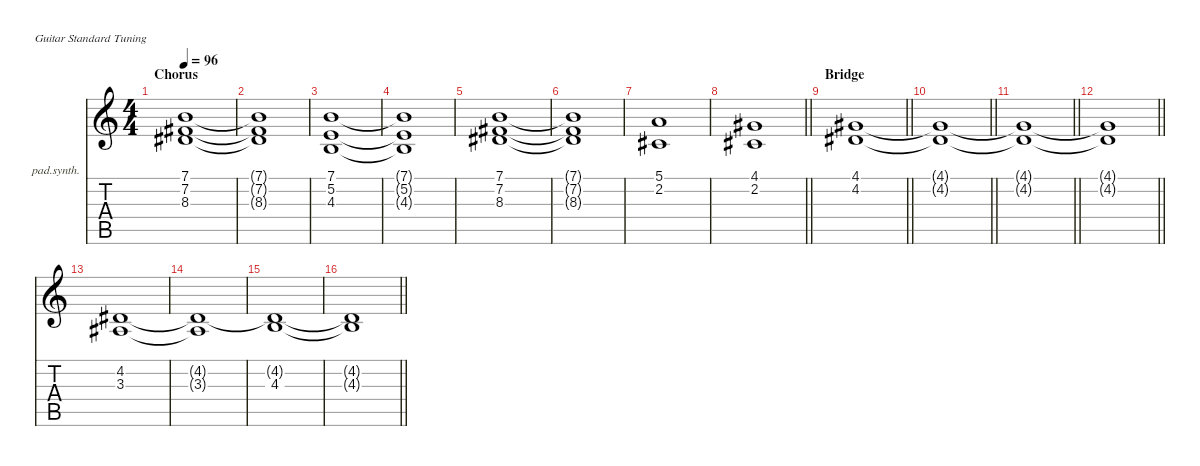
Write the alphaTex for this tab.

\defaultSystemsLayout 4
\hideDynamics
\bracketExtendMode nobrackets
\firstSystemTrackNameOrientation horizontal
\otherSystemsTrackNameOrientation horizontal
\track ("Keyboards" "pad.synth.") {instrument pad2warm}
\staff {score tabs}
\tuning (E4 B3 G3 D3 A2 E2)
\ts (4 4)
\section ("" "Chorus")
\tempo 96
\clef g2
\ks c
(7.1 7.2{acc #} 8.3{acc #}).1{dy f beam Up} |
(7.1{t} 7.2{t acc #} 8.3{t acc #}).1{beam Up} |
(7.1 5.2 4.3).1{beam Up} |
(7.1{t} 5.2{t} 4.3{t}).1{beam Up} |
(7.1 7.2{acc #} 8.3{acc #}).1{beam Up} |
(7.1{t} 7.2{t acc #} 8.3{t acc #}).1{beam Up} |
(5.1 2.2{acc #}).1{beam Up} |
\barLineRight lightlight
(4.1{acc #} 2.2{acc #}).1{beam Up} |
\section ("" "Bridge")
\barLineRight lightlight
(4.1{acc #} 4.2{acc #}).1{beam Up} |
\barLineRight lightlight
(4.1{t acc #} 4.2{t acc #}).1{beam Up} |
\barLineRight lightlight
(4.1{t acc #} 4.2{t acc #}).1{beam Up} |
\barLineRight lightlight
(4.1{t acc #} 4.2{t acc #}).1{beam Up} |
(4.2{acc #} 3.3{acc #}).1{beam Up} |
(4.2{t acc #} 3.3{t acc #}).1{beam Up} |
(4.2{t acc #} 4.3).1{beam Up} |
\barLineRight lightlight
(4.2{t acc #} 4.3{t}).1{beam Up}
